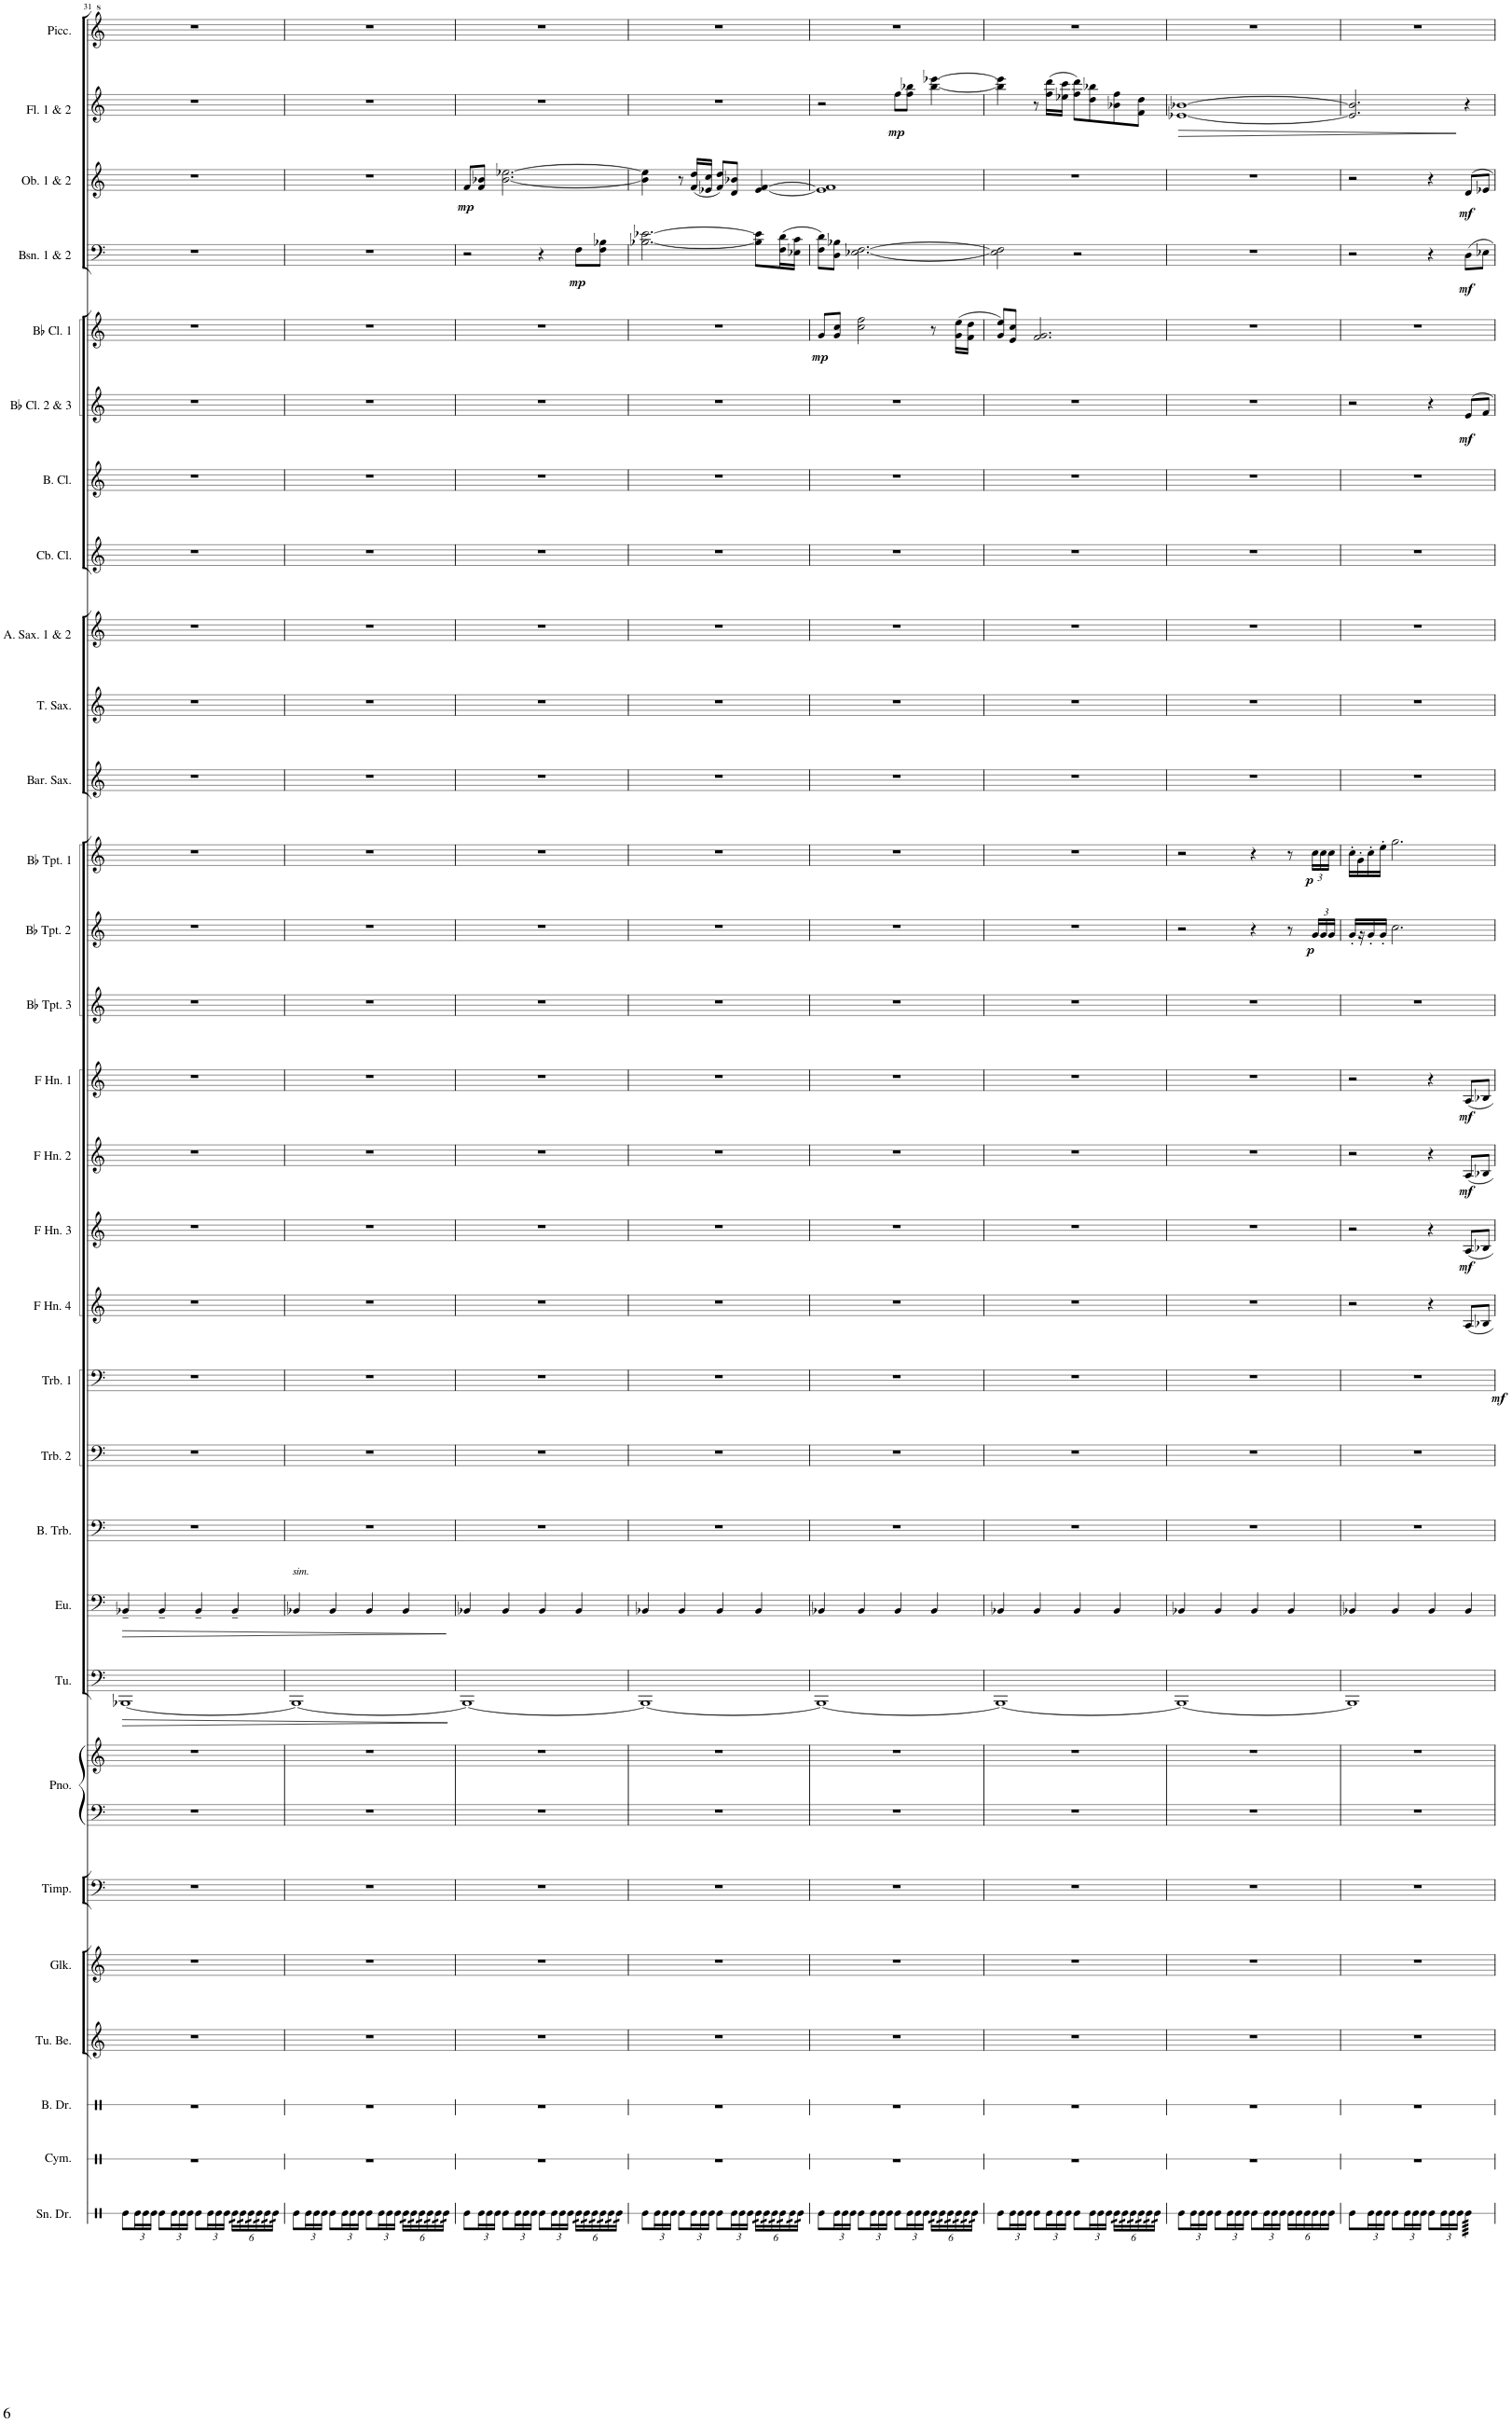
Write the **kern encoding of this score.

**kern	**kern	**kern	**kern	**kern	**kern	**kern	**kern	**kern	**dynam	**kern	**dynam	**kern	**kern	**kern	**dynam	**kern	**kern	**dynam	**kern	**dynam	**kern	**dynam	**kern	**kern	**dynam	**kern	**dynam	**kern	**kern	**kern	**kern	**kern	**kern	**dynam	**kern	**dynam	**kern	**dynam	**kern	**dynam	**kern	**dynam	**kern
*part30	*part29	*part28	*part27	*part26	*part25	*part24	*part24	*part23	*part23	*part22	*part22	*part21	*part20	*part19	*part19	*part18	*part17	*part17	*part16	*part16	*part15	*part15	*part14	*part13	*part13	*part12	*part12	*part11	*part10	*part9	*part8	*part7	*part6	*part6	*part5	*part5	*part4	*part4	*part3	*part3	*part2	*part2	*part1
*staff31	*staff30	*staff29	*staff28	*staff27	*staff26	*staff25	*staff24	*staff23	*staff23	*staff22	*staff22	*staff21	*staff20	*staff19	*staff19	*staff18	*staff17	*staff17	*staff16	*staff16	*staff15	*staff15	*staff14	*staff13	*staff13	*staff12	*staff12	*staff11	*staff10	*staff9	*staff8	*staff7	*staff6	*staff6	*staff5	*staff5	*staff4	*staff4	*staff3	*staff3	*staff2	*staff2	*staff1
*I"Snare Drum	*I"Cymbal	*I"Bass Drum	*I"Tubular Bells	*I"Glockenspiel	*I"Timpani	*I"Piano	*	*I"Tuba	*	*I"Euphonium	*	*I"Bass Trombone	*I"Trombone 2	*I"Trombone 1	*	*I"F Horn 4	*I"F Horn 3	*	*I"F Horn 2	*	*I"F Horn 1	*	*I"Bb Trumpet 3	*I"Bb Trumpet 2	*	*I"Bb Trumpet 1	*	*I"Baritone Saxophone	*I"Tenor Saxophone	*I"Alto Saxophone 1 &amp; 2	*I"Contrabass Clarinet	*I"Bass Clarinet	*I"Bb Clarinet 2 &amp; 3	*	*I"Bb Clarinet 1	*	*I"Bassoon 1 &amp; 2	*	*I"Oboe 1 &amp; 2	*	*I"Flute 1 &amp; 2	*	*I"Piccolo
*I'Sn. Dr.	*I'Cym.	*I'B. Dr.	*I'Tu. Be.	*I'Glk.	*I'Timp.	*I'Pno.	*	*I'Tu.	*	*I'Eu.	*	*I'B. Trb.	*I'Trb. 2	*I'Trb. 1	*	*I'F Hn. 4	*I'F Hn. 3	*	*I'F Hn. 2	*	*I'F Hn. 1	*	*I'Bb Tpt. 3	*I'Bb Tpt. 2	*	*I'Bb Tpt. 1	*	*I'Bar. Sax.	*I'T. Sax.	*I'A. Sax. 1 &amp; 2	*I'Cb. Cl.	*I'B. Cl.	*I'Bb Cl. 2 &amp; 3	*	*I'Bb Cl. 1	*	*I'Bsn. 1 &amp; 2	*	*I'Ob. 1 &amp; 2	*	*I'Fl. 1 &amp; 2	*	*I'Picc.
!!LO:PB:g=z
*clefX	*clefX	*clefX	*clefG2	*clefG2	*clefF4	*clefF4	*clefG2	*clefF4	*	*clefF4	*	*clefF4	*clefF4	*clefF4	*	*clefG2	*clefG2	*	*clefG2	*	*clefG2	*	*clefG2	*clefG2	*	*clefG2	*	*clefG2	*clefG2	*clefG2	*clefG2	*clefG2	*clefG2	*	*clefG2	*	*clefF4	*	*clefG2	*	*clefG2	*	*clefG^2
*	*	*	*	*Trd-14c-24	*	*	*	*	*	*	*	*	*	*	*	*Trd4c7	*Trd4c7	*	*Trd4c7	*	*Trd4c7	*	*Trd1c2	*Trd1c2	*	*Trd1c2	*	*Trd12c21	*Trd8c14	*Trd5c9	*Trd15c26	*Trd8c14	*Trd1c2	*	*Trd1c2	*	*	*	*	*	*	*	*Trd-7c-12
*k[]	*k[]	*k[]	*k[]	*k[]	*k[]	*k[]	*k[]	*k[]	*	*k[]	*	*k[]	*k[]	*k[]	*	*k[]	*k[]	*	*k[]	*	*k[]	*	*k[]	*k[]	*	*k[]	*	*k[]	*k[]	*k[]	*k[]	*k[]	*k[]	*	*k[]	*	*k[]	*	*k[]	*	*k[]	*	*k[]
*M4/4	*M4/4	*M4/4	*M4/4	*M4/4	*M4/4	*M4/4	*M4/4	*M4/4	*	*M4/4	*	*M4/4	*M4/4	*M4/4	*	*M4/4	*M4/4	*	*M4/4	*	*M4/4	*	*M4/4	*M4/4	*	*M4/4	*	*M4/4	*M4/4	*M4/4	*M4/4	*M4/4	*M4/4	*	*M4/4	*	*M4/4	*	*M4/4	*	*M4/4	*	*M4/4
=31	=31	=31	=31	=31	=31	=31	=31	=31	=31	=31	=31	=31	=31	=31	=31	=31	=31	=31	=31	=31	=31	=31	=31	=31	=31	=31	=31	=31	=31	=31	=31	=31	=31	=31	=31	=31	=31	=31	=31	=31	=31	=31	=31
!	!	!	!	!	!	!	!	!	!LO:HP:b	!	!LO:HP:b	!	!	!	!	!	!	!	!	!	!	!	!	!	!	!	!	!	!	!	!	!	!	!	!	!	!	!	!	!	!	!	!
8Re\L	1r	1r	1r	1r	1r	1r	1r	[1BBB-X	>	4BB-X~/	>	1r	1r	1r	.	1r	1r	.	1r	.	1r	.	1r	1r	.	1r	.	1r	1r	1r	1r	1r	1r	.	1r	.	1r	.	1r	.	1r	.	1r
*Xbrackettup	*	*	*	*	*	*	*	*	*	*	*	*	*	*	*	*	*	*	*	*	*	*	*	*	*	*	*	*	*	*	*	*	*	*	*	*	*	*	*	*	*	*	*
24Re\L	.	.	.	.	.	.	.	.	.	.	.	.	.	.	.	.	.	.	.	.	.	.	.	.	.	.	.	.	.	.	.	.	.	.	.	.	.	.	.	.	.	.	.
24Re\	.	.	.	.	.	.	.	.	.	.	.	.	.	.	.	.	.	.	.	.	.	.	.	.	.	.	.	.	.	.	.	.	.	.	.	.	.	.	.	.	.	.	.
24Re\JJ	.	.	.	.	.	.	.	.	.	.	.	.	.	.	.	.	.	.	.	.	.	.	.	.	.	.	.	.	.	.	.	.	.	.	.	.	.	.	.	.	.	.	.
8Re\L	.	.	.	.	.	.	.	.	.	4BB-~/	.	.	.	.	.	.	.	.	.	.	.	.	.	.	.	.	.	.	.	.	.	.	.	.	.	.	.	.	.	.	.	.	.
24Re\L	.	.	.	.	.	.	.	.	.	.	.	.	.	.	.	.	.	.	.	.	.	.	.	.	.	.	.	.	.	.	.	.	.	.	.	.	.	.	.	.	.	.	.
24Re\	.	.	.	.	.	.	.	.	.	.	.	.	.	.	.	.	.	.	.	.	.	.	.	.	.	.	.	.	.	.	.	.	.	.	.	.	.	.	.	.	.	.	.
24Re\JJ	.	.	.	.	.	.	.	.	.	.	.	.	.	.	.	.	.	.	.	.	.	.	.	.	.	.	.	.	.	.	.	.	.	.	.	.	.	.	.	.	.	.	.
8Re\L	.	.	.	.	.	.	.	.	.	4BB-~/	.	.	.	.	.	.	.	.	.	.	.	.	.	.	.	.	.	.	.	.	.	.	.	.	.	.	.	.	.	.	.	.	.
24Re\L	.	.	.	.	.	.	.	.	.	.	.	.	.	.	.	.	.	.	.	.	.	.	.	.	.	.	.	.	.	.	.	.	.	.	.	.	.	.	.	.	.	.	.
24Re\	.	.	.	.	.	.	.	.	.	.	.	.	.	.	.	.	.	.	.	.	.	.	.	.	.	.	.	.	.	.	.	.	.	.	.	.	.	.	.	.	.	.	.
24Re\JJ	.	.	.	.	.	.	.	.	.	.	.	.	.	.	.	.	.	.	.	.	.	.	.	.	.	.	.	.	.	.	.	.	.	.	.	.	.	.	.	.	.	.	.
*tremolo	*	*	*	*	*	*	*	*	*	*	*	*	*	*	*	*	*	*	*	*	*	*	*	*	*	*	*	*	*	*	*	*	*	*	*	*	*	*	*	*	*	*	*
48Re\LLL	.	.	.	.	.	.	.	.	.	4BB-~/	.	.	.	.	.	.	.	.	.	.	.	.	.	.	.	.	.	.	.	.	.	.	.	.	.	.	.	.	.	.	.	.	.
48Re\	.	.	.	.	.	.	.	.	.	.	.	.	.	.	.	.	.	.	.	.	.	.	.	.	.	.	.	.	.	.	.	.	.	.	.	.	.	.	.	.	.	.	.
48Re\	.	.	.	.	.	.	.	.	.	.	.	.	.	.	.	.	.	.	.	.	.	.	.	.	.	.	.	.	.	.	.	.	.	.	.	.	.	.	.	.	.	.	.
48Re\	.	.	.	.	.	.	.	.	.	.	.	.	.	.	.	.	.	.	.	.	.	.	.	.	.	.	.	.	.	.	.	.	.	.	.	.	.	.	.	.	.	.	.
48Re\	.	.	.	.	.	.	.	.	.	.	.	.	.	.	.	.	.	.	.	.	.	.	.	.	.	.	.	.	.	.	.	.	.	.	.	.	.	.	.	.	.	.	.
48Re\	.	.	.	.	.	.	.	.	.	.	.	.	.	.	.	.	.	.	.	.	.	.	.	.	.	.	.	.	.	.	.	.	.	.	.	.	.	.	.	.	.	.	.
48Re\	.	.	.	.	.	.	.	.	.	.	.	.	.	.	.	.	.	.	.	.	.	.	.	.	.	.	.	.	.	.	.	.	.	.	.	.	.	.	.	.	.	.	.
48Re\	.	.	.	.	.	.	.	.	.	.	.	.	.	.	.	.	.	.	.	.	.	.	.	.	.	.	.	.	.	.	.	.	.	.	.	.	.	.	.	.	.	.	.
48Re\	.	.	.	.	.	.	.	.	.	.	.	.	.	.	.	.	.	.	.	.	.	.	.	.	.	.	.	.	.	.	.	.	.	.	.	.	.	.	.	.	.	.	.
48Re\	.	.	.	.	.	.	.	.	.	.	.	.	.	.	.	.	.	.	.	.	.	.	.	.	.	.	.	.	.	.	.	.	.	.	.	.	.	.	.	.	.	.	.
48Re\	.	.	.	.	.	.	.	.	.	.	.	.	.	.	.	.	.	.	.	.	.	.	.	.	.	.	.	.	.	.	.	.	.	.	.	.	.	.	.	.	.	.	.
48Re\JJJ	.	.	.	.	.	.	.	.	.	.	.	.	.	.	.	.	.	.	.	.	.	.	.	.	.	.	.	.	.	.	.	.	.	.	.	.	.	.	.	.	.	.	.
*Xtremolo	*	*	*	*	*	*	*	*	*	*	*	*	*	*	*	*	*	*	*	*	*	*	*	*	*	*	*	*	*	*	*	*	*	*	*	*	*	*	*	*	*	*	*
=32	=32	=32	=32	=32	=32	=32	=32	=32	=32	=32	=32	=32	=32	=32	=32	=32	=32	=32	=32	=32	=32	=32	=32	=32	=32	=32	=32	=32	=32	=32	=32	=32	=32	=32	=32	=32	=32	=32	=32	=32	=32	=32	=32
!	!	!	!	!	!	!	!	!	!	!LO:TX:a:i:t=sim.	!	!	!	!	!	!	!	!	!	!	!	!	!	!	!	!	!	!	!	!	!	!	!	!	!	!	!	!	!	!	!	!	!
8Re\L	1r	1r	1r	1r	1r	1r	1r	1BBB-_	.	4BB-X/	.	1r	1r	1r	.	1r	1r	.	1r	.	1r	.	1r	1r	.	1r	.	1r	1r	1r	1r	1r	1r	.	1r	.	1r	.	1r	.	1r	.	1r
24Re\L	.	.	.	.	.	.	.	.	.	.	.	.	.	.	.	.	.	.	.	.	.	.	.	.	.	.	.	.	.	.	.	.	.	.	.	.	.	.	.	.	.	.	.
24Re\	.	.	.	.	.	.	.	.	.	.	.	.	.	.	.	.	.	.	.	.	.	.	.	.	.	.	.	.	.	.	.	.	.	.	.	.	.	.	.	.	.	.	.
24Re\JJ	.	.	.	.	.	.	.	.	.	.	.	.	.	.	.	.	.	.	.	.	.	.	.	.	.	.	.	.	.	.	.	.	.	.	.	.	.	.	.	.	.	.	.
8Re\L	.	.	.	.	.	.	.	.	.	4BB-/	.	.	.	.	.	.	.	.	.	.	.	.	.	.	.	.	.	.	.	.	.	.	.	.	.	.	.	.	.	.	.	.	.
24Re\L	.	.	.	.	.	.	.	.	.	.	.	.	.	.	.	.	.	.	.	.	.	.	.	.	.	.	.	.	.	.	.	.	.	.	.	.	.	.	.	.	.	.	.
24Re\	.	.	.	.	.	.	.	.	.	.	.	.	.	.	.	.	.	.	.	.	.	.	.	.	.	.	.	.	.	.	.	.	.	.	.	.	.	.	.	.	.	.	.
24Re\JJ	.	.	.	.	.	.	.	.	.	.	.	.	.	.	.	.	.	.	.	.	.	.	.	.	.	.	.	.	.	.	.	.	.	.	.	.	.	.	.	.	.	.	.
8Re\L	.	.	.	.	.	.	.	.	.	4BB-/	.	.	.	.	.	.	.	.	.	.	.	.	.	.	.	.	.	.	.	.	.	.	.	.	.	.	.	.	.	.	.	.	.
24Re\L	.	.	.	.	.	.	.	.	.	.	.	.	.	.	.	.	.	.	.	.	.	.	.	.	.	.	.	.	.	.	.	.	.	.	.	.	.	.	.	.	.	.	.
24Re\	.	.	.	.	.	.	.	.	.	.	.	.	.	.	.	.	.	.	.	.	.	.	.	.	.	.	.	.	.	.	.	.	.	.	.	.	.	.	.	.	.	.	.
24Re\JJ	.	.	.	.	.	.	.	.	.	.	.	.	.	.	.	.	.	.	.	.	.	.	.	.	.	.	.	.	.	.	.	.	.	.	.	.	.	.	.	.	.	.	.
*tremolo	*	*	*	*	*	*	*	*	*	*	*	*	*	*	*	*	*	*	*	*	*	*	*	*	*	*	*	*	*	*	*	*	*	*	*	*	*	*	*	*	*	*	*
48Re\LLL	.	.	.	.	.	.	.	.	.	4BB-/	.	.	.	.	.	.	.	.	.	.	.	.	.	.	.	.	.	.	.	.	.	.	.	.	.	.	.	.	.	.	.	.	.
48Re\	.	.	.	.	.	.	.	.	.	.	.	.	.	.	.	.	.	.	.	.	.	.	.	.	.	.	.	.	.	.	.	.	.	.	.	.	.	.	.	.	.	.	.
48Re\	.	.	.	.	.	.	.	.	.	.	.	.	.	.	.	.	.	.	.	.	.	.	.	.	.	.	.	.	.	.	.	.	.	.	.	.	.	.	.	.	.	.	.
48Re\	.	.	.	.	.	.	.	.	.	.	.	.	.	.	.	.	.	.	.	.	.	.	.	.	.	.	.	.	.	.	.	.	.	.	.	.	.	.	.	.	.	.	.
48Re\	.	.	.	.	.	.	.	.	.	.	.	.	.	.	.	.	.	.	.	.	.	.	.	.	.	.	.	.	.	.	.	.	.	.	.	.	.	.	.	.	.	.	.
48Re\	.	.	.	.	.	.	.	.	.	.	.	.	.	.	.	.	.	.	.	.	.	.	.	.	.	.	.	.	.	.	.	.	.	.	.	.	.	.	.	.	.	.	.
48Re\	.	.	.	.	.	.	.	.	.	.	.	.	.	.	.	.	.	.	.	.	.	.	.	.	.	.	.	.	.	.	.	.	.	.	.	.	.	.	.	.	.	.	.
48Re\	.	.	.	.	.	.	.	.	.	.	.	.	.	.	.	.	.	.	.	.	.	.	.	.	.	.	.	.	.	.	.	.	.	.	.	.	.	.	.	.	.	.	.
48Re\	.	.	.	.	.	.	.	.	.	.	.	.	.	.	.	.	.	.	.	.	.	.	.	.	.	.	.	.	.	.	.	.	.	.	.	.	.	.	.	.	.	.	.
48Re\	.	.	.	.	.	.	.	.	.	.	.	.	.	.	.	.	.	.	.	.	.	.	.	.	.	.	.	.	.	.	.	.	.	.	.	.	.	.	.	.	.	.	.
48Re\	.	.	.	.	.	.	.	.	.	.	.	.	.	.	.	.	.	.	.	.	.	.	.	.	.	.	.	.	.	.	.	.	.	.	.	.	.	.	.	.	.	.	.
48Re\JJJ	.	.	.	.	.	.	.	.	.	.	.	.	.	.	.	.	.	.	.	.	.	.	.	.	.	.	.	.	.	.	.	.	.	.	.	.	.	.	.	.	.	.	.
*Xtremolo	*	*	*	*	*	*	*	*	*	*	*	*	*	*	*	*	*	*	*	*	*	*	*	*	*	*	*	*	*	*	*	*	*	*	*	*	*	*	*	*	*	*	*
.	.	.	.	.	.	.	.	.	]	.	]	.	.	.	.	.	.	.	.	.	.	.	.	.	.	.	.	.	.	.	.	.	.	.	.	.	.	.	.	.	.	.	.
=33	=33	=33	=33	=33	=33	=33	=33	=33	=33	=33	=33	=33	=33	=33	=33	=33	=33	=33	=33	=33	=33	=33	=33	=33	=33	=33	=33	=33	=33	=33	=33	=33	=33	=33	=33	=33	=33	=33	=33	=33	=33	=33	=33
!	!	!	!	!	!	!	!	!	!	!	!	!	!	!	!	!	!	!	!	!	!	!	!	!	!	!	!	!	!	!	!	!	!	!	!	!	!	!	!	!LO:DY:b	!	!	!
8Re\L	1r	1r	1r	1r	1r	1r	1r	1BBB-_	.	4BB-X/	.	1r	1r	1r	.	1r	1r	.	1r	.	1r	.	1r	1r	.	1r	.	1r	1r	1r	1r	1r	1r	.	1r	.	2r	.	8f/L	mp	1r	.	1r
24Re\L	.	.	.	.	.	.	.	.	.	.	.	.	.	.	.	.	.	.	.	.	.	.	.	.	.	.	.	.	.	.	.	.	.	.	.	.	.	.	8f/ 8b-X/J	.	.	.	.
24Re\	.	.	.	.	.	.	.	.	.	.	.	.	.	.	.	.	.	.	.	.	.	.	.	.	.	.	.	.	.	.	.	.	.	.	.	.	.	.	.	.	.	.	.
24Re\JJ	.	.	.	.	.	.	.	.	.	.	.	.	.	.	.	.	.	.	.	.	.	.	.	.	.	.	.	.	.	.	.	.	.	.	.	.	.	.	.	.	.	.	.
8Re\L	.	.	.	.	.	.	.	.	.	4BB-/	.	.	.	.	.	.	.	.	.	.	.	.	.	.	.	.	.	.	.	.	.	.	.	.	.	.	.	.	[2.b-\ [2.ee-X\	.	.	.	.
24Re\L	.	.	.	.	.	.	.	.	.	.	.	.	.	.	.	.	.	.	.	.	.	.	.	.	.	.	.	.	.	.	.	.	.	.	.	.	.	.	.	.	.	.	.
24Re\	.	.	.	.	.	.	.	.	.	.	.	.	.	.	.	.	.	.	.	.	.	.	.	.	.	.	.	.	.	.	.	.	.	.	.	.	.	.	.	.	.	.	.
24Re\JJ	.	.	.	.	.	.	.	.	.	.	.	.	.	.	.	.	.	.	.	.	.	.	.	.	.	.	.	.	.	.	.	.	.	.	.	.	.	.	.	.	.	.	.
8Re\L	.	.	.	.	.	.	.	.	.	4BB-/	.	.	.	.	.	.	.	.	.	.	.	.	.	.	.	.	.	.	.	.	.	.	.	.	.	.	4r	.	.	.	.	.	.
24Re\L	.	.	.	.	.	.	.	.	.	.	.	.	.	.	.	.	.	.	.	.	.	.	.	.	.	.	.	.	.	.	.	.	.	.	.	.	.	.	.	.	.	.	.
24Re\	.	.	.	.	.	.	.	.	.	.	.	.	.	.	.	.	.	.	.	.	.	.	.	.	.	.	.	.	.	.	.	.	.	.	.	.	.	.	.	.	.	.	.
24Re\JJ	.	.	.	.	.	.	.	.	.	.	.	.	.	.	.	.	.	.	.	.	.	.	.	.	.	.	.	.	.	.	.	.	.	.	.	.	.	.	.	.	.	.	.
!	!	!	!	!	!	!	!	!	!	!	!	!	!	!	!	!	!	!	!	!	!	!	!	!	!	!	!	!	!	!	!	!	!	!	!	!	!	!LO:DY:b	!	!	!	!	!
*tremolo	*	*	*	*	*	*	*	*	*	*	*	*	*	*	*	*	*	*	*	*	*	*	*	*	*	*	*	*	*	*	*	*	*	*	*	*	*	*	*	*	*	*	*
48Re\LLL	.	.	.	.	.	.	.	.	.	4BB-/	.	.	.	.	.	.	.	.	.	.	.	.	.	.	.	.	.	.	.	.	.	.	.	.	.	.	8F\L	mp	.	.	.	.	.
48Re\	.	.	.	.	.	.	.	.	.	.	.	.	.	.	.	.	.	.	.	.	.	.	.	.	.	.	.	.	.	.	.	.	.	.	.	.	.	.	.	.	.	.	.
48Re\	.	.	.	.	.	.	.	.	.	.	.	.	.	.	.	.	.	.	.	.	.	.	.	.	.	.	.	.	.	.	.	.	.	.	.	.	.	.	.	.	.	.	.
48Re\	.	.	.	.	.	.	.	.	.	.	.	.	.	.	.	.	.	.	.	.	.	.	.	.	.	.	.	.	.	.	.	.	.	.	.	.	.	.	.	.	.	.	.
48Re\	.	.	.	.	.	.	.	.	.	.	.	.	.	.	.	.	.	.	.	.	.	.	.	.	.	.	.	.	.	.	.	.	.	.	.	.	.	.	.	.	.	.	.
48Re\	.	.	.	.	.	.	.	.	.	.	.	.	.	.	.	.	.	.	.	.	.	.	.	.	.	.	.	.	.	.	.	.	.	.	.	.	.	.	.	.	.	.	.
48Re\	.	.	.	.	.	.	.	.	.	.	.	.	.	.	.	.	.	.	.	.	.	.	.	.	.	.	.	.	.	.	.	.	.	.	.	.	8F\ 8B-X\J	.	.	.	.	.	.
48Re\	.	.	.	.	.	.	.	.	.	.	.	.	.	.	.	.	.	.	.	.	.	.	.	.	.	.	.	.	.	.	.	.	.	.	.	.	.	.	.	.	.	.	.
48Re\	.	.	.	.	.	.	.	.	.	.	.	.	.	.	.	.	.	.	.	.	.	.	.	.	.	.	.	.	.	.	.	.	.	.	.	.	.	.	.	.	.	.	.
48Re\	.	.	.	.	.	.	.	.	.	.	.	.	.	.	.	.	.	.	.	.	.	.	.	.	.	.	.	.	.	.	.	.	.	.	.	.	.	.	.	.	.	.	.
48Re\	.	.	.	.	.	.	.	.	.	.	.	.	.	.	.	.	.	.	.	.	.	.	.	.	.	.	.	.	.	.	.	.	.	.	.	.	.	.	.	.	.	.	.
48Re\JJJ	.	.	.	.	.	.	.	.	.	.	.	.	.	.	.	.	.	.	.	.	.	.	.	.	.	.	.	.	.	.	.	.	.	.	.	.	.	.	.	.	.	.	.
*Xtremolo	*	*	*	*	*	*	*	*	*	*	*	*	*	*	*	*	*	*	*	*	*	*	*	*	*	*	*	*	*	*	*	*	*	*	*	*	*	*	*	*	*	*	*
=34	=34	=34	=34	=34	=34	=34	=34	=34	=34	=34	=34	=34	=34	=34	=34	=34	=34	=34	=34	=34	=34	=34	=34	=34	=34	=34	=34	=34	=34	=34	=34	=34	=34	=34	=34	=34	=34	=34	=34	=34	=34	=34	=34
8Re\L	1r	1r	1r	1r	1r	1r	1r	1BBB-_	.	4BB-X/	.	1r	1r	1r	.	1r	1r	.	1r	.	1r	.	1r	1r	.	1r	.	1r	1r	1r	1r	1r	1r	.	1r	.	[2.B-X\ [2.e-X\	.	4b-\] 4ee-\]	.	1r	.	1r
24Re\L	.	.	.	.	.	.	.	.	.	.	.	.	.	.	.	.	.	.	.	.	.	.	.	.	.	.	.	.	.	.	.	.	.	.	.	.	.	.	.	.	.	.	.
24Re\	.	.	.	.	.	.	.	.	.	.	.	.	.	.	.	.	.	.	.	.	.	.	.	.	.	.	.	.	.	.	.	.	.	.	.	.	.	.	.	.	.	.	.
24Re\JJ	.	.	.	.	.	.	.	.	.	.	.	.	.	.	.	.	.	.	.	.	.	.	.	.	.	.	.	.	.	.	.	.	.	.	.	.	.	.	.	.	.	.	.
8Re\L	.	.	.	.	.	.	.	.	.	4BB-/	.	.	.	.	.	.	.	.	.	.	.	.	.	.	.	.	.	.	.	.	.	.	.	.	.	.	.	.	8r	.	.	.	.
24Re\L	.	.	.	.	.	.	.	.	.	.	.	.	.	.	.	.	.	.	.	.	.	.	.	.	.	.	.	.	.	.	.	.	.	.	.	.	.	.	(16f/ 16dd/LL	.	.	.	.
24Re\	.	.	.	.	.	.	.	.	.	.	.	.	.	.	.	.	.	.	.	.	.	.	.	.	.	.	.	.	.	.	.	.	.	.	.	.	.	.	.	.	.	.	.
.	.	.	.	.	.	.	.	.	.	.	.	.	.	.	.	.	.	.	.	.	.	.	.	.	.	.	.	.	.	.	.	.	.	.	.	.	.	.	16e-X/ 16cc/JJ	.	.	.	.
24Re\JJ	.	.	.	.	.	.	.	.	.	.	.	.	.	.	.	.	.	.	.	.	.	.	.	.	.	.	.	.	.	.	.	.	.	.	.	.	.	.	.	.	.	.	.
8Re\L	.	.	.	.	.	.	.	.	.	4BB-/	.	.	.	.	.	.	.	.	.	.	.	.	.	.	.	.	.	.	.	.	.	.	.	.	.	.	.	.	8f/ 8dd/L)	.	.	.	.
24Re\L	.	.	.	.	.	.	.	.	.	.	.	.	.	.	.	.	.	.	.	.	.	.	.	.	.	.	.	.	.	.	.	.	.	.	.	.	.	.	8d/ 8b-X/J	.	.	.	.
24Re\	.	.	.	.	.	.	.	.	.	.	.	.	.	.	.	.	.	.	.	.	.	.	.	.	.	.	.	.	.	.	.	.	.	.	.	.	.	.	.	.	.	.	.
24Re\JJ	.	.	.	.	.	.	.	.	.	.	.	.	.	.	.	.	.	.	.	.	.	.	.	.	.	.	.	.	.	.	.	.	.	.	.	.	.	.	.	.	.	.	.
*tremolo	*	*	*	*	*	*	*	*	*	*	*	*	*	*	*	*	*	*	*	*	*	*	*	*	*	*	*	*	*	*	*	*	*	*	*	*	*	*	*	*	*	*	*
48Re\LLL	.	.	.	.	.	.	.	.	.	4BB-/	.	.	.	.	.	.	.	.	.	.	.	.	.	.	.	.	.	.	.	.	.	.	.	.	.	.	8B-\] 8e-\]L	.	[4e-/ [4f/	.	.	.	.
48Re\	.	.	.	.	.	.	.	.	.	.	.	.	.	.	.	.	.	.	.	.	.	.	.	.	.	.	.	.	.	.	.	.	.	.	.	.	.	.	.	.	.	.	.
48Re\	.	.	.	.	.	.	.	.	.	.	.	.	.	.	.	.	.	.	.	.	.	.	.	.	.	.	.	.	.	.	.	.	.	.	.	.	.	.	.	.	.	.	.
48Re\	.	.	.	.	.	.	.	.	.	.	.	.	.	.	.	.	.	.	.	.	.	.	.	.	.	.	.	.	.	.	.	.	.	.	.	.	.	.	.	.	.	.	.
48Re\	.	.	.	.	.	.	.	.	.	.	.	.	.	.	.	.	.	.	.	.	.	.	.	.	.	.	.	.	.	.	.	.	.	.	.	.	.	.	.	.	.	.	.
48Re\	.	.	.	.	.	.	.	.	.	.	.	.	.	.	.	.	.	.	.	.	.	.	.	.	.	.	.	.	.	.	.	.	.	.	.	.	.	.	.	.	.	.	.
48Re\	.	.	.	.	.	.	.	.	.	.	.	.	.	.	.	.	.	.	.	.	.	.	.	.	.	.	.	.	.	.	.	.	.	.	.	.	(16F\ 16d\L	.	.	.	.	.	.
48Re\	.	.	.	.	.	.	.	.	.	.	.	.	.	.	.	.	.	.	.	.	.	.	.	.	.	.	.	.	.	.	.	.	.	.	.	.	.	.	.	.	.	.	.
48Re\	.	.	.	.	.	.	.	.	.	.	.	.	.	.	.	.	.	.	.	.	.	.	.	.	.	.	.	.	.	.	.	.	.	.	.	.	.	.	.	.	.	.	.
48Re\	.	.	.	.	.	.	.	.	.	.	.	.	.	.	.	.	.	.	.	.	.	.	.	.	.	.	.	.	.	.	.	.	.	.	.	.	16E-X\ 16c\JJ	.	.	.	.	.	.
48Re\	.	.	.	.	.	.	.	.	.	.	.	.	.	.	.	.	.	.	.	.	.	.	.	.	.	.	.	.	.	.	.	.	.	.	.	.	.	.	.	.	.	.	.
48Re\JJJ	.	.	.	.	.	.	.	.	.	.	.	.	.	.	.	.	.	.	.	.	.	.	.	.	.	.	.	.	.	.	.	.	.	.	.	.	.	.	.	.	.	.	.
*Xtremolo	*	*	*	*	*	*	*	*	*	*	*	*	*	*	*	*	*	*	*	*	*	*	*	*	*	*	*	*	*	*	*	*	*	*	*	*	*	*	*	*	*	*	*
=35	=35	=35	=35	=35	=35	=35	=35	=35	=35	=35	=35	=35	=35	=35	=35	=35	=35	=35	=35	=35	=35	=35	=35	=35	=35	=35	=35	=35	=35	=35	=35	=35	=35	=35	=35	=35	=35	=35	=35	=35	=35	=35	=35
!	!	!	!	!	!	!	!	!	!	!	!	!	!	!	!	!	!	!	!	!	!	!	!	!	!	!	!	!	!	!	!	!	!	!	!	!LO:DY:b	!	!	!	!	!	!	!
8Re\L	1r	1r	1r	1r	1r	1r	1r	1BBB-_	.	4BB-X/	.	1r	1r	1r	.	1r	1r	.	1r	.	1r	.	1r	1r	.	1r	.	1r	1r	1r	1r	1r	1r	.	8g/L	mp	8F\ 8d\L)	.	1e-] 1f]	.	2r	.	1r
24Re\L	.	.	.	.	.	.	.	.	.	.	.	.	.	.	.	.	.	.	.	.	.	.	.	.	.	.	.	.	.	.	.	.	.	.	8g/ 8cc/J	.	8D\ 8B-X\J	.	.	.	.	.	.
24Re\	.	.	.	.	.	.	.	.	.	.	.	.	.	.	.	.	.	.	.	.	.	.	.	.	.	.	.	.	.	.	.	.	.	.	.	.	.	.	.	.	.	.	.
24Re\JJ	.	.	.	.	.	.	.	.	.	.	.	.	.	.	.	.	.	.	.	.	.	.	.	.	.	.	.	.	.	.	.	.	.	.	.	.	.	.	.	.	.	.	.
8Re\L	.	.	.	.	.	.	.	.	.	4BB-/	.	.	.	.	.	.	.	.	.	.	.	.	.	.	.	.	.	.	.	.	.	.	.	.	2cc\ 2ff\	.	[2.E-X\ [2.F\	.	.	.	.	.	.
24Re\L	.	.	.	.	.	.	.	.	.	.	.	.	.	.	.	.	.	.	.	.	.	.	.	.	.	.	.	.	.	.	.	.	.	.	.	.	.	.	.	.	.	.	.
24Re\	.	.	.	.	.	.	.	.	.	.	.	.	.	.	.	.	.	.	.	.	.	.	.	.	.	.	.	.	.	.	.	.	.	.	.	.	.	.	.	.	.	.	.
24Re\JJ	.	.	.	.	.	.	.	.	.	.	.	.	.	.	.	.	.	.	.	.	.	.	.	.	.	.	.	.	.	.	.	.	.	.	.	.	.	.	.	.	.	.	.
!	!	!	!	!	!	!	!	!	!	!	!	!	!	!	!	!	!	!	!	!	!	!	!	!	!	!	!	!	!	!	!	!	!	!	!	!	!	!	!	!	!	!LO:DY:b	!
8Re\L	.	.	.	.	.	.	.	.	.	4BB-/	.	.	.	.	.	.	.	.	.	.	.	.	.	.	.	.	.	.	.	.	.	.	.	.	.	.	.	.	.	.	8ff\L	mp	.
24Re\L	.	.	.	.	.	.	.	.	.	.	.	.	.	.	.	.	.	.	.	.	.	.	.	.	.	.	.	.	.	.	.	.	.	.	.	.	.	.	.	.	8ff\ 8bb-X\J	.	.
24Re\	.	.	.	.	.	.	.	.	.	.	.	.	.	.	.	.	.	.	.	.	.	.	.	.	.	.	.	.	.	.	.	.	.	.	.	.	.	.	.	.	.	.	.
24Re\JJ	.	.	.	.	.	.	.	.	.	.	.	.	.	.	.	.	.	.	.	.	.	.	.	.	.	.	.	.	.	.	.	.	.	.	.	.	.	.	.	.	.	.	.
*tremolo	*	*	*	*	*	*	*	*	*	*	*	*	*	*	*	*	*	*	*	*	*	*	*	*	*	*	*	*	*	*	*	*	*	*	*	*	*	*	*	*	*	*	*
48Re\LLL	.	.	.	.	.	.	.	.	.	4BB-/	.	.	.	.	.	.	.	.	.	.	.	.	.	.	.	.	.	.	.	.	.	.	.	.	8r	.	.	.	.	.	[4bb-\ [4eee-X\	.	.
48Re\	.	.	.	.	.	.	.	.	.	.	.	.	.	.	.	.	.	.	.	.	.	.	.	.	.	.	.	.	.	.	.	.	.	.	.	.	.	.	.	.	.	.	.
48Re\	.	.	.	.	.	.	.	.	.	.	.	.	.	.	.	.	.	.	.	.	.	.	.	.	.	.	.	.	.	.	.	.	.	.	.	.	.	.	.	.	.	.	.
48Re\	.	.	.	.	.	.	.	.	.	.	.	.	.	.	.	.	.	.	.	.	.	.	.	.	.	.	.	.	.	.	.	.	.	.	.	.	.	.	.	.	.	.	.
48Re\	.	.	.	.	.	.	.	.	.	.	.	.	.	.	.	.	.	.	.	.	.	.	.	.	.	.	.	.	.	.	.	.	.	.	.	.	.	.	.	.	.	.	.
48Re\	.	.	.	.	.	.	.	.	.	.	.	.	.	.	.	.	.	.	.	.	.	.	.	.	.	.	.	.	.	.	.	.	.	.	.	.	.	.	.	.	.	.	.
48Re\	.	.	.	.	.	.	.	.	.	.	.	.	.	.	.	.	.	.	.	.	.	.	.	.	.	.	.	.	.	.	.	.	.	.	(16g\ 16ee\LL	.	.	.	.	.	.	.	.
48Re\	.	.	.	.	.	.	.	.	.	.	.	.	.	.	.	.	.	.	.	.	.	.	.	.	.	.	.	.	.	.	.	.	.	.	.	.	.	.	.	.	.	.	.
48Re\	.	.	.	.	.	.	.	.	.	.	.	.	.	.	.	.	.	.	.	.	.	.	.	.	.	.	.	.	.	.	.	.	.	.	.	.	.	.	.	.	.	.	.
48Re\	.	.	.	.	.	.	.	.	.	.	.	.	.	.	.	.	.	.	.	.	.	.	.	.	.	.	.	.	.	.	.	.	.	.	16f\ 16dd\JJ	.	.	.	.	.	.	.	.
48Re\	.	.	.	.	.	.	.	.	.	.	.	.	.	.	.	.	.	.	.	.	.	.	.	.	.	.	.	.	.	.	.	.	.	.	.	.	.	.	.	.	.	.	.
48Re\JJJ	.	.	.	.	.	.	.	.	.	.	.	.	.	.	.	.	.	.	.	.	.	.	.	.	.	.	.	.	.	.	.	.	.	.	.	.	.	.	.	.	.	.	.
*Xtremolo	*	*	*	*	*	*	*	*	*	*	*	*	*	*	*	*	*	*	*	*	*	*	*	*	*	*	*	*	*	*	*	*	*	*	*	*	*	*	*	*	*	*	*
=36	=36	=36	=36	=36	=36	=36	=36	=36	=36	=36	=36	=36	=36	=36	=36	=36	=36	=36	=36	=36	=36	=36	=36	=36	=36	=36	=36	=36	=36	=36	=36	=36	=36	=36	=36	=36	=36	=36	=36	=36	=36	=36	=36
8Re\L	1r	1r	1r	1r	1r	1r	1r	1BBB-_	.	4BB-X/	.	1r	1r	1r	.	1r	1r	.	1r	.	1r	.	1r	1r	.	1r	.	1r	1r	1r	1r	1r	1r	.	8g/ 8ee/L)	.	2E-\] 2F\]	.	1r	.	4bb-\] 4eee-\]	.	1r
24Re\L	.	.	.	.	.	.	.	.	.	.	.	.	.	.	.	.	.	.	.	.	.	.	.	.	.	.	.	.	.	.	.	.	.	.	8e/ 8cc/J	.	.	.	.	.	.	.	.
24Re\	.	.	.	.	.	.	.	.	.	.	.	.	.	.	.	.	.	.	.	.	.	.	.	.	.	.	.	.	.	.	.	.	.	.	.	.	.	.	.	.	.	.	.
24Re\JJ	.	.	.	.	.	.	.	.	.	.	.	.	.	.	.	.	.	.	.	.	.	.	.	.	.	.	.	.	.	.	.	.	.	.	.	.	.	.	.	.	.	.	.
8Re\L	.	.	.	.	.	.	.	.	.	4BB-/	.	.	.	.	.	.	.	.	.	.	.	.	.	.	.	.	.	.	.	.	.	.	.	.	2.f/ 2.g/	.	.	.	.	.	8r	.	.
24Re\L	.	.	.	.	.	.	.	.	.	.	.	.	.	.	.	.	.	.	.	.	.	.	.	.	.	.	.	.	.	.	.	.	.	.	.	.	.	.	.	.	(16ff\ 16ddd\LL	.	.
24Re\	.	.	.	.	.	.	.	.	.	.	.	.	.	.	.	.	.	.	.	.	.	.	.	.	.	.	.	.	.	.	.	.	.	.	.	.	.	.	.	.	.	.	.
.	.	.	.	.	.	.	.	.	.	.	.	.	.	.	.	.	.	.	.	.	.	.	.	.	.	.	.	.	.	.	.	.	.	.	.	.	.	.	.	.	16ee-X\ 16ccc\JJ	.	.
24Re\JJ	.	.	.	.	.	.	.	.	.	.	.	.	.	.	.	.	.	.	.	.	.	.	.	.	.	.	.	.	.	.	.	.	.	.	.	.	.	.	.	.	.	.	.
8Re\L	.	.	.	.	.	.	.	.	.	4BB-/	.	.	.	.	.	.	.	.	.	.	.	.	.	.	.	.	.	.	.	.	.	.	.	.	.	.	2r	.	.	.	8ff\ 8ddd\L)	.	.
24Re\L	.	.	.	.	.	.	.	.	.	.	.	.	.	.	.	.	.	.	.	.	.	.	.	.	.	.	.	.	.	.	.	.	.	.	.	.	.	.	.	.	8dd\ 8bb-X\	.	.
24Re\	.	.	.	.	.	.	.	.	.	.	.	.	.	.	.	.	.	.	.	.	.	.	.	.	.	.	.	.	.	.	.	.	.	.	.	.	.	.	.	.	.	.	.
24Re\JJ	.	.	.	.	.	.	.	.	.	.	.	.	.	.	.	.	.	.	.	.	.	.	.	.	.	.	.	.	.	.	.	.	.	.	.	.	.	.	.	.	.	.	.
*tremolo	*	*	*	*	*	*	*	*	*	*	*	*	*	*	*	*	*	*	*	*	*	*	*	*	*	*	*	*	*	*	*	*	*	*	*	*	*	*	*	*	*	*	*
48Re\LLL	.	.	.	.	.	.	.	.	.	4BB-/	.	.	.	.	.	.	.	.	.	.	.	.	.	.	.	.	.	.	.	.	.	.	.	.	.	.	.	.	.	.	8b-X\ 8ff\	.	.
48Re\	.	.	.	.	.	.	.	.	.	.	.	.	.	.	.	.	.	.	.	.	.	.	.	.	.	.	.	.	.	.	.	.	.	.	.	.	.	.	.	.	.	.	.
48Re\	.	.	.	.	.	.	.	.	.	.	.	.	.	.	.	.	.	.	.	.	.	.	.	.	.	.	.	.	.	.	.	.	.	.	.	.	.	.	.	.	.	.	.
48Re\	.	.	.	.	.	.	.	.	.	.	.	.	.	.	.	.	.	.	.	.	.	.	.	.	.	.	.	.	.	.	.	.	.	.	.	.	.	.	.	.	.	.	.
48Re\	.	.	.	.	.	.	.	.	.	.	.	.	.	.	.	.	.	.	.	.	.	.	.	.	.	.	.	.	.	.	.	.	.	.	.	.	.	.	.	.	.	.	.
48Re\	.	.	.	.	.	.	.	.	.	.	.	.	.	.	.	.	.	.	.	.	.	.	.	.	.	.	.	.	.	.	.	.	.	.	.	.	.	.	.	.	.	.	.
48Re\	.	.	.	.	.	.	.	.	.	.	.	.	.	.	.	.	.	.	.	.	.	.	.	.	.	.	.	.	.	.	.	.	.	.	.	.	.	.	.	.	8f\ 8dd\J	.	.
48Re\	.	.	.	.	.	.	.	.	.	.	.	.	.	.	.	.	.	.	.	.	.	.	.	.	.	.	.	.	.	.	.	.	.	.	.	.	.	.	.	.	.	.	.
48Re\	.	.	.	.	.	.	.	.	.	.	.	.	.	.	.	.	.	.	.	.	.	.	.	.	.	.	.	.	.	.	.	.	.	.	.	.	.	.	.	.	.	.	.
48Re\	.	.	.	.	.	.	.	.	.	.	.	.	.	.	.	.	.	.	.	.	.	.	.	.	.	.	.	.	.	.	.	.	.	.	.	.	.	.	.	.	.	.	.
48Re\	.	.	.	.	.	.	.	.	.	.	.	.	.	.	.	.	.	.	.	.	.	.	.	.	.	.	.	.	.	.	.	.	.	.	.	.	.	.	.	.	.	.	.
48Re\JJJ	.	.	.	.	.	.	.	.	.	.	.	.	.	.	.	.	.	.	.	.	.	.	.	.	.	.	.	.	.	.	.	.	.	.	.	.	.	.	.	.	.	.	.
*Xtremolo	*	*	*	*	*	*	*	*	*	*	*	*	*	*	*	*	*	*	*	*	*	*	*	*	*	*	*	*	*	*	*	*	*	*	*	*	*	*	*	*	*	*	*
=37	=37	=37	=37	=37	=37	=37	=37	=37	=37	=37	=37	=37	=37	=37	=37	=37	=37	=37	=37	=37	=37	=37	=37	=37	=37	=37	=37	=37	=37	=37	=37	=37	=37	=37	=37	=37	=37	=37	=37	=37	=37	=37	=37
!	!	!	!	!	!	!	!	!	!	!	!	!	!	!	!	!	!	!	!	!	!	!	!	!	!	!	!	!	!	!	!	!	!	!	!	!	!	!	!	!	!	!LO:HP:b	!
8Re\L	1r	1r	1r	1r	1r	1r	1r	1BBB-_	.	4BB-X/	.	1r	1r	1r	.	1r	1r	.	1r	.	1r	.	1r	2r	.	2r	.	1r	1r	1r	1r	1r	1r	.	1r	.	1r	.	1r	.	[1e-X [1b-X	>	1r
24Re\L	.	.	.	.	.	.	.	.	.	.	.	.	.	.	.	.	.	.	.	.	.	.	.	.	.	.	.	.	.	.	.	.	.	.	.	.	.	.	.	.	.	.	.
24Re\	.	.	.	.	.	.	.	.	.	.	.	.	.	.	.	.	.	.	.	.	.	.	.	.	.	.	.	.	.	.	.	.	.	.	.	.	.	.	.	.	.	.	.
24Re\JJ	.	.	.	.	.	.	.	.	.	.	.	.	.	.	.	.	.	.	.	.	.	.	.	.	.	.	.	.	.	.	.	.	.	.	.	.	.	.	.	.	.	.	.
8Re\L	.	.	.	.	.	.	.	.	.	4BB-/	.	.	.	.	.	.	.	.	.	.	.	.	.	.	.	.	.	.	.	.	.	.	.	.	.	.	.	.	.	.	.	.	.
24Re\L	.	.	.	.	.	.	.	.	.	.	.	.	.	.	.	.	.	.	.	.	.	.	.	.	.	.	.	.	.	.	.	.	.	.	.	.	.	.	.	.	.	.	.
24Re\	.	.	.	.	.	.	.	.	.	.	.	.	.	.	.	.	.	.	.	.	.	.	.	.	.	.	.	.	.	.	.	.	.	.	.	.	.	.	.	.	.	.	.
24Re\JJ	.	.	.	.	.	.	.	.	.	.	.	.	.	.	.	.	.	.	.	.	.	.	.	.	.	.	.	.	.	.	.	.	.	.	.	.	.	.	.	.	.	.	.
8Re\L	.	.	.	.	.	.	.	.	.	4BB-/	.	.	.	.	.	.	.	.	.	.	.	.	.	4r	.	4r	.	.	.	.	.	.	.	.	.	.	.	.	.	.	.	.	.
24Re\L	.	.	.	.	.	.	.	.	.	.	.	.	.	.	.	.	.	.	.	.	.	.	.	.	.	.	.	.	.	.	.	.	.	.	.	.	.	.	.	.	.	.	.
24Re\	.	.	.	.	.	.	.	.	.	.	.	.	.	.	.	.	.	.	.	.	.	.	.	.	.	.	.	.	.	.	.	.	.	.	.	.	.	.	.	.	.	.	.
24Re\JJ	.	.	.	.	.	.	.	.	.	.	.	.	.	.	.	.	.	.	.	.	.	.	.	.	.	.	.	.	.	.	.	.	.	.	.	.	.	.	.	.	.	.	.
24Re\LL	.	.	.	.	.	.	.	.	.	4BB-/	.	.	.	.	.	.	.	.	.	.	.	.	.	8r	.	8r	.	.	.	.	.	.	.	.	.	.	.	.	.	.	.	.	.
24Re\	.	.	.	.	.	.	.	.	.	.	.	.	.	.	.	.	.	.	.	.	.	.	.	.	.	.	.	.	.	.	.	.	.	.	.	.	.	.	.	.	.	.	.
24Re\	.	.	.	.	.	.	.	.	.	.	.	.	.	.	.	.	.	.	.	.	.	.	.	.	.	.	.	.	.	.	.	.	.	.	.	.	.	.	.	.	.	.	.
*	*	*	*	*	*	*	*	*	*	*	*	*	*	*	*	*	*	*	*	*	*	*	*	*Xbrackettup	*	*Xbrackettup	*	*	*	*	*	*	*	*	*	*	*	*	*	*	*	*	*
!	!	!	!	!	!	!	!	!	!	!	!	!	!	!	!	!	!	!	!	!	!	!	!	!	!LO:DY:b	!	!LO:DY:b	!	!	!	!	!	!	!	!	!	!	!	!	!	!	!	!
24Re\	.	.	.	.	.	.	.	.	.	.	.	.	.	.	.	.	.	.	.	.	.	.	.	24g/LL	p	24cc\LL	p	.	.	.	.	.	.	.	.	.	.	.	.	.	.	.	.
24Re\	.	.	.	.	.	.	.	.	.	.	.	.	.	.	.	.	.	.	.	.	.	.	.	24g/	.	24cc\	.	.	.	.	.	.	.	.	.	.	.	.	.	.	.	.	.
24Re\JJ	.	.	.	.	.	.	.	.	.	.	.	.	.	.	.	.	.	.	.	.	.	.	.	24g/JJ	.	24cc\JJ	.	.	.	.	.	.	.	.	.	.	.	.	.	.	.	.	.
=38	=38	=38	=38	=38	=38	=38	=38	=38	=38	=38	=38	=38	=38	=38	=38	=38	=38	=38	=38	=38	=38	=38	=38	=38	=38	=38	=38	=38	=38	=38	=38	=38	=38	=38	=38	=38	=38	=38	=38	=38	=38	=38	=38
!	!	!	!	!	!	!	!	!	!	!	!	!	!	!	!LO:DY:b	!	!	!	!	!	!	!	!	!	!	!	!	!	!	!	!	!	!	!	!	!	!	!	!	!	!	!	!
8Re\L	1r	1r	1r	1r	1r	1r	1r	1BBB-]	.	4BB-X/	.	1r	1r	1r	mf	2r	2r	.	2r	.	2r	.	1r	16g'/LL	.	16cc'\LL	.	1r	1r	1r	1r	1r	2r	.	1r	.	2r	.	2r	.	2.e-/] 2.b-/]	.	1r
.	.	.	.	.	.	.	.	.	.	.	.	.	.	.	.	.	.	.	.	.	.	.	.	16r	.	16g'\	.	.	.	.	.	.	.	.	.	.	.	.	.	.	.	.	.
24Re\L	.	.	.	.	.	.	.	.	.	.	.	.	.	.	.	.	.	.	.	.	.	.	.	16g'/	.	16cc'\	.	.	.	.	.	.	.	.	.	.	.	.	.	.	.	.	.
24Re\	.	.	.	.	.	.	.	.	.	.	.	.	.	.	.	.	.	.	.	.	.	.	.	.	.	.	.	.	.	.	.	.	.	.	.	.	.	.	.	.	.	.	.
.	.	.	.	.	.	.	.	.	.	.	.	.	.	.	.	.	.	.	.	.	.	.	.	16g'/JJ	.	16ee'\JJ	.	.	.	.	.	.	.	.	.	.	.	.	.	.	.	.	.
24Re\JJ	.	.	.	.	.	.	.	.	.	.	.	.	.	.	.	.	.	.	.	.	.	.	.	.	.	.	.	.	.	.	.	.	.	.	.	.	.	.	.	.	.	.	.
8Re\L	.	.	.	.	.	.	.	.	.	4BB-/	.	.	.	.	.	.	.	.	.	.	.	.	.	2.cc\	.	2.gg\	.	.	.	.	.	.	.	.	.	.	.	.	.	.	.	.	.
24Re\L	.	.	.	.	.	.	.	.	.	.	.	.	.	.	.	.	.	.	.	.	.	.	.	.	.	.	.	.	.	.	.	.	.	.	.	.	.	.	.	.	.	.	.
24Re\	.	.	.	.	.	.	.	.	.	.	.	.	.	.	.	.	.	.	.	.	.	.	.	.	.	.	.	.	.	.	.	.	.	.	.	.	.	.	.	.	.	.	.
24Re\JJ	.	.	.	.	.	.	.	.	.	.	.	.	.	.	.	.	.	.	.	.	.	.	.	.	.	.	.	.	.	.	.	.	.	.	.	.	.	.	.	.	.	.	.
8Re\L	.	.	.	.	.	.	.	.	.	4BB-/	.	.	.	.	.	4r	4r	.	4r	.	4r	.	.	.	.	.	.	.	.	.	.	.	4r	.	.	.	4r	.	4r	.	.	.	.
24Re\L	.	.	.	.	.	.	.	.	.	.	.	.	.	.	.	.	.	.	.	.	.	.	.	.	.	.	.	.	.	.	.	.	.	.	.	.	.	.	.	.	.	.	.
24Re\	.	.	.	.	.	.	.	.	.	.	.	.	.	.	.	.	.	.	.	.	.	.	.	.	.	.	.	.	.	.	.	.	.	.	.	.	.	.	.	.	.	.	.
24Re\JJ	.	.	.	.	.	.	.	.	.	.	.	.	.	.	.	.	.	.	.	.	.	.	.	.	.	.	.	.	.	.	.	.	.	.	.	.	.	.	.	.	.	.	.
!	!	!	!	!	!	!	!	!	!	!	!	!	!	!	!	!	!	!LO:DY:b	!	!LO:DY:b	!	!LO:DY:b	!	!	!	!	!	!	!	!	!	!	!	!LO:DY:b	!	!	!	!LO:DY:b	!	!LO:DY:b	!	!	!
*tremolo	*	*	*	*	*	*	*	*	*	*	*	*	*	*	*	*	*	*	*	*	*	*	*	*	*	*	*	*	*	*	*	*	*	*	*	*	*	*	*	*	*	*	*
64Re\LLLL	.	.	.	.	.	.	.	.	.	4BB-/	.	.	.	.	.	8A/L	8A/L	mf	8A/L	mf	8A/L	mf	.	.	.	.	.	.	.	.	.	.	8e/L	mf	.	.	8D\L	mf	8d/L	mf	4r	]	.
64Re\	.	.	.	.	.	.	.	.	.	.	.	.	.	.	.	.	.	.	.	.	.	.	.	.	.	.	.	.	.	.	.	.	.	.	.	.	.	.	.	.	.	.	.
64Re\	.	.	.	.	.	.	.	.	.	.	.	.	.	.	.	.	.	.	.	.	.	.	.	.	.	.	.	.	.	.	.	.	.	.	.	.	.	.	.	.	.	.	.
64Re\	.	.	.	.	.	.	.	.	.	.	.	.	.	.	.	.	.	.	.	.	.	.	.	.	.	.	.	.	.	.	.	.	.	.	.	.	.	.	.	.	.	.	.
64Re\	.	.	.	.	.	.	.	.	.	.	.	.	.	.	.	.	.	.	.	.	.	.	.	.	.	.	.	.	.	.	.	.	.	.	.	.	.	.	.	.	.	.	.
64Re\	.	.	.	.	.	.	.	.	.	.	.	.	.	.	.	.	.	.	.	.	.	.	.	.	.	.	.	.	.	.	.	.	.	.	.	.	.	.	.	.	.	.	.
64Re\	.	.	.	.	.	.	.	.	.	.	.	.	.	.	.	.	.	.	.	.	.	.	.	.	.	.	.	.	.	.	.	.	.	.	.	.	.	.	.	.	.	.	.
64Re\	.	.	.	.	.	.	.	.	.	.	.	.	.	.	.	.	.	.	.	.	.	.	.	.	.	.	.	.	.	.	.	.	.	.	.	.	.	.	.	.	.	.	.
64Re\	.	.	.	.	.	.	.	.	.	.	.	.	.	.	.	8B-X/J	8B-X/J	.	8B-X/J	.	8B-X/J	.	.	.	.	.	.	.	.	.	.	.	8f/J	.	.	.	8E-X\J	.	8e-X/J	.	.	.	.
64Re\	.	.	.	.	.	.	.	.	.	.	.	.	.	.	.	.	.	.	.	.	.	.	.	.	.	.	.	.	.	.	.	.	.	.	.	.	.	.	.	.	.	.	.
64Re\	.	.	.	.	.	.	.	.	.	.	.	.	.	.	.	.	.	.	.	.	.	.	.	.	.	.	.	.	.	.	.	.	.	.	.	.	.	.	.	.	.	.	.
64Re\	.	.	.	.	.	.	.	.	.	.	.	.	.	.	.	.	.	.	.	.	.	.	.	.	.	.	.	.	.	.	.	.	.	.	.	.	.	.	.	.	.	.	.
64Re\	.	.	.	.	.	.	.	.	.	.	.	.	.	.	.	.	.	.	.	.	.	.	.	.	.	.	.	.	.	.	.	.	.	.	.	.	.	.	.	.	.	.	.
64Re\	.	.	.	.	.	.	.	.	.	.	.	.	.	.	.	.	.	.	.	.	.	.	.	.	.	.	.	.	.	.	.	.	.	.	.	.	.	.	.	.	.	.	.
64Re\	.	.	.	.	.	.	.	.	.	.	.	.	.	.	.	.	.	.	.	.	.	.	.	.	.	.	.	.	.	.	.	.	.	.	.	.	.	.	.	.	.	.	.
64Re\JJJJ	.	.	.	.	.	.	.	.	.	.	.	.	.	.	.	.	.	.	.	.	.	.	.	.	.	.	.	.	.	.	.	.	.	.	.	.	.	.	.	.	.	.	.
*Xtremolo	*	*	*	*	*	*	*	*	*	*	*	*	*	*	*	*	*	*	*	*	*	*	*	*	*	*	*	*	*	*	*	*	*	*	*	*	*	*	*	*	*	*	*
=	=	=	=	=	=	=	=	=	=	=	=	=	=	=	=	=	=	=	=	=	=	=	=	=	=	=	=	=	=	=	=	=	=	=	=	=	=	=	=	=	=	=	=
*-	*-	*-	*-	*-	*-	*-	*-	*-	*-	*-	*-	*-	*-	*-	*-	*-	*-	*-	*-	*-	*-	*-	*-	*-	*-	*-	*-	*-	*-	*-	*-	*-	*-	*-	*-	*-	*-	*-	*-	*-	*-	*-	*-
